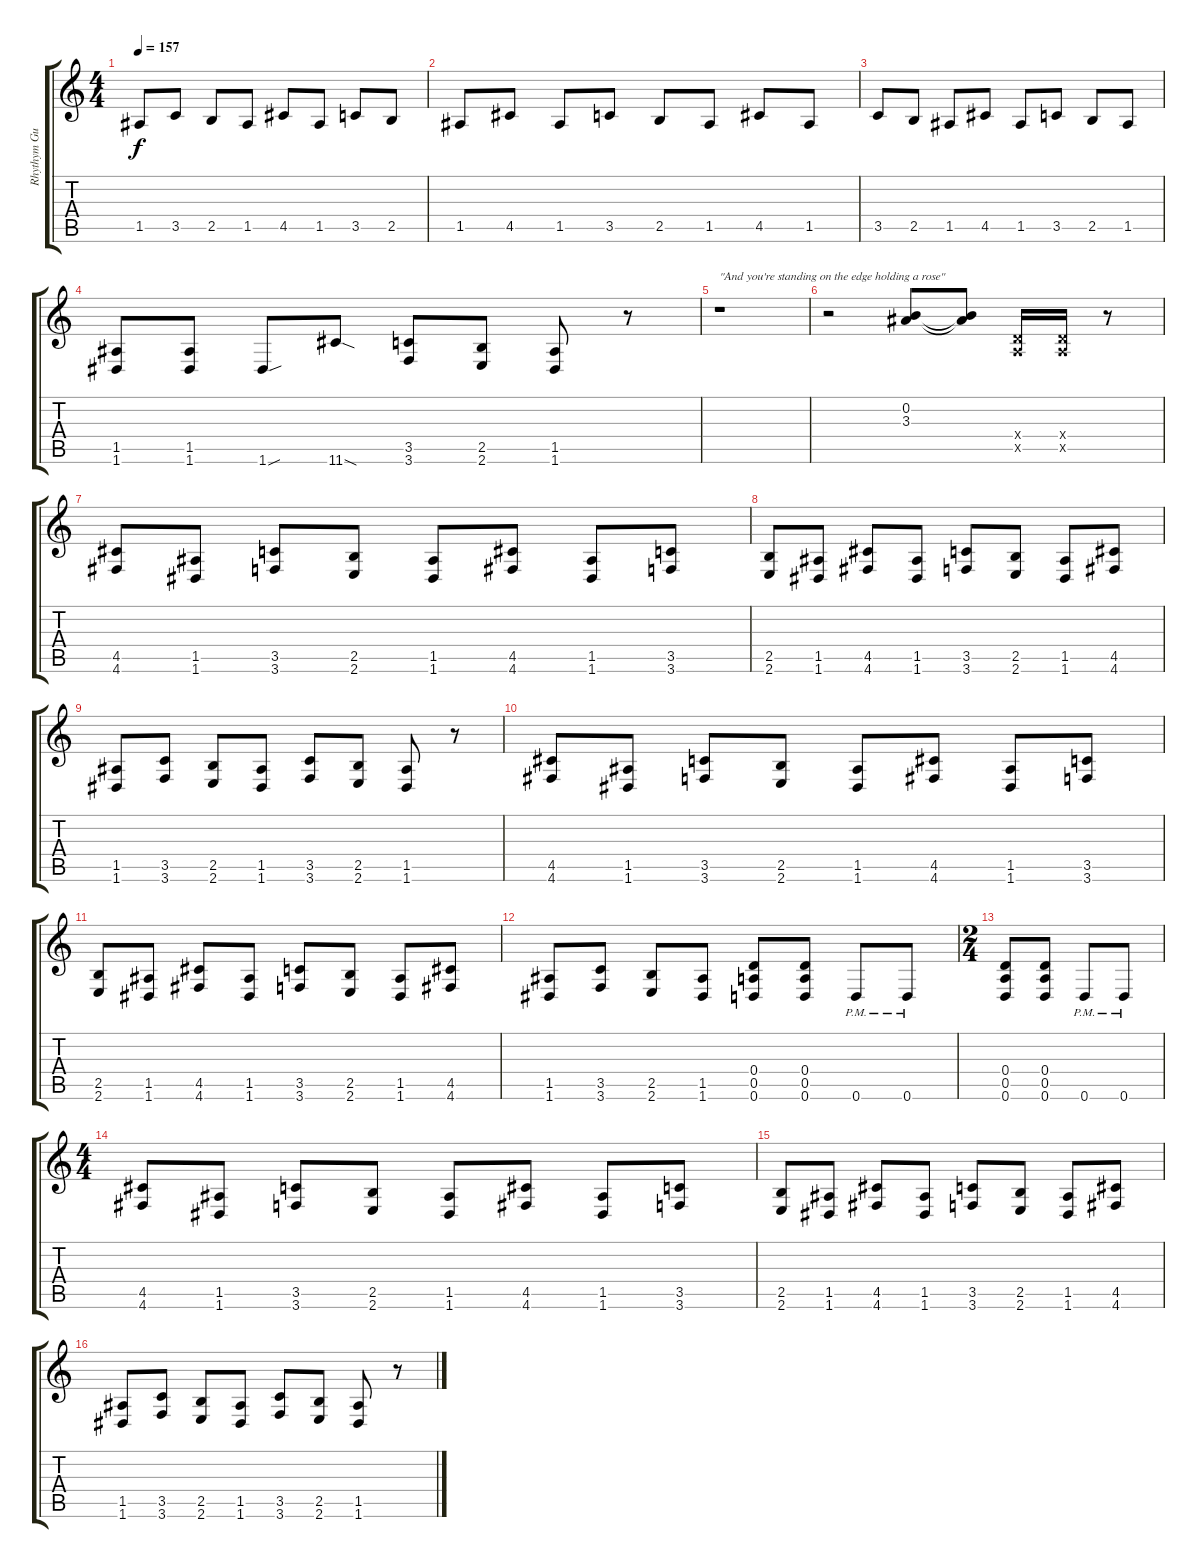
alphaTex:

\track ("Rhythym Guitar" "Rhythym Gu") {instrument distortionguitar}
\staff {score tabs}
\tuning (E4 B3 G3 D3 A2 D2) {hide}
\ts (4 4)
\tempo 157
\clef g2
\ks c
1.5.8{dy f} 3.5.8 2.5.8 1.5.8 4.5.8 1.5.8 3.5.8 2.5.8 |
1.5.8 4.5.8 1.5.8 3.5.8 2.5.8 1.5.8 4.5.8 1.5.8 |
3.5.8 2.5.8 1.5.8 4.5.8 1.5.8 3.5.8 2.5.8 1.5.8 |
(1.5 1.6).8 (1.5 1.6).8 1.6{sou}.8 11.6{sod}.8 (3.5 3.6).8 (2.5 2.6).8 (1.5 1.6).8 r.8 |
r.1{txt "\"And you're standing on the edge holding a rose\""} |
r.2 (0.2 3.3).8 (0.2{t} 3.3{t}).8 (0.4{x} 0.5{x}).16 (0.4{x} 0.5{x}).16 r.8 |
(4.5 4.6).8 (1.5 1.6).8 (3.5 3.6).8 (2.5 2.6).8 (1.5 1.6).8 (4.5 4.6).8 (1.5 1.6).8 (3.5 3.6).8 |
(2.5 2.6).8 (1.5 1.6).8 (4.5 4.6).8 (1.5 1.6).8 (3.5 3.6).8 (2.5 2.6).8 (1.5 1.6).8 (4.5 4.6).8 |
(1.5 1.6).8 (3.5 3.6).8 (2.5 2.6).8 (1.5 1.6).8 (3.5 3.6).8 (2.5 2.6).8 (1.5 1.6).8 r.8 |
(4.5 4.6).8 (1.5 1.6).8 (3.5 3.6).8 (2.5 2.6).8 (1.5 1.6).8 (4.5 4.6).8 (1.5 1.6).8 (3.5 3.6).8 |
(2.5 2.6).8 (1.5 1.6).8 (4.5 4.6).8 (1.5 1.6).8 (3.5 3.6).8 (2.5 2.6).8 (1.5 1.6).8 (4.5 4.6).8 |
(1.5 1.6).8 (3.5 3.6).8 (2.5 2.6).8 (1.5 1.6).8 (0.4 0.5 0.6).8 (0.4 0.5 0.6).8 0.6{pm}.8 0.6{pm}.8 |
\ts (2 4)
(0.4 0.5 0.6).8 (0.4 0.5 0.6).8 0.6{pm}.8 0.6{pm}.8 |
\ts (4 4)
(4.5 4.6).8 (1.5 1.6).8 (3.5 3.6).8 (2.5 2.6).8 (1.5 1.6).8 (4.5 4.6).8 (1.5 1.6).8 (3.5 3.6).8 |
(2.5 2.6).8 (1.5 1.6).8 (4.5 4.6).8 (1.5 1.6).8 (3.5 3.6).8 (2.5 2.6).8 (1.5 1.6).8 (4.5 4.6).8 |
(1.5 1.6).8 (3.5 3.6).8 (2.5 2.6).8 (1.5 1.6).8 (3.5 3.6).8 (2.5 2.6).8 (1.5 1.6).8 r.8
